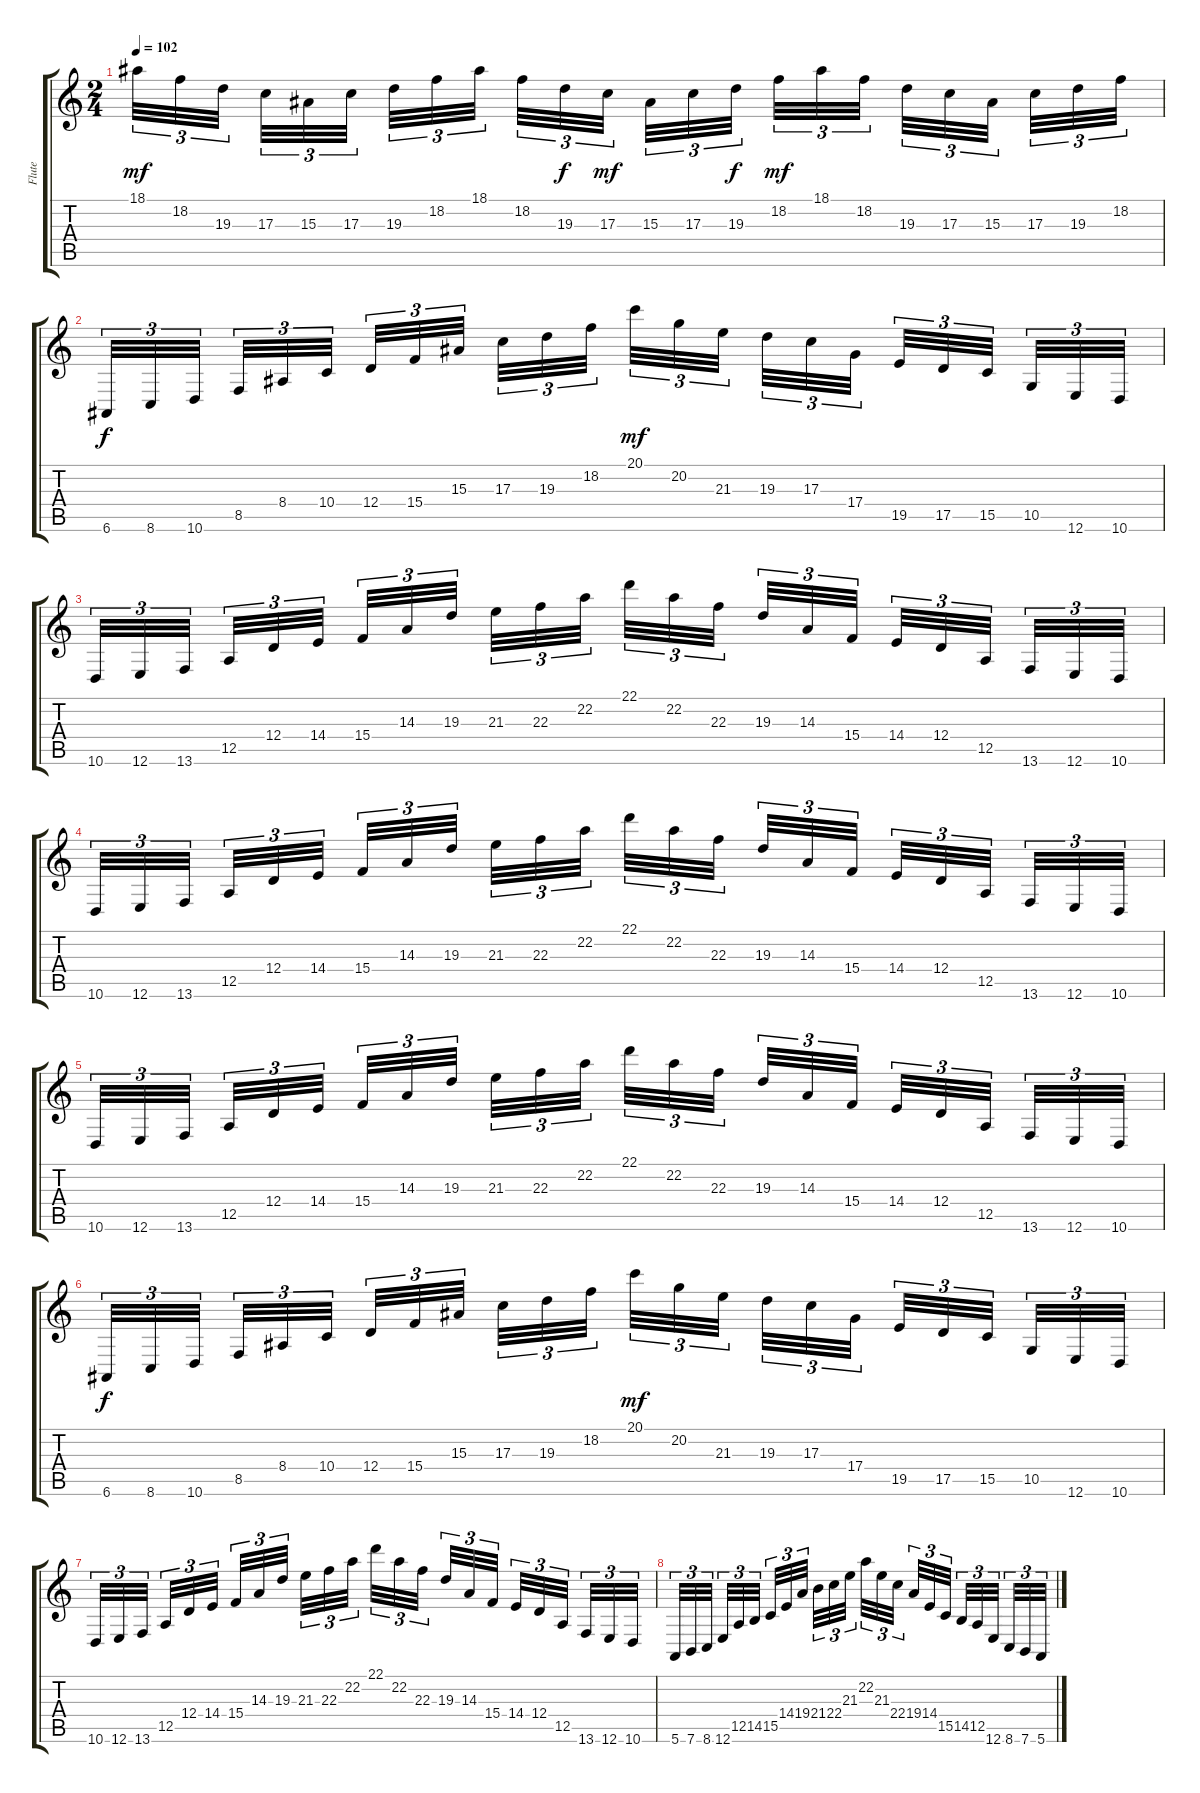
\track ("Flute" "Flute") {instrument flute}
\staff {score tabs}
\tuning (E4 B3 G3 D3 A2 E2) {hide}
\ts (2 4)
\tempo 102
\clef g2
\ks c
18.1.32{tu (3 2) dy mf} 18.2.32{tu (3 2)} 19.3.32{tu (3 2)} 17.3.32{tu (3 2)} 15.3.32{tu (3 2)} 17.3.32{tu (3 2)} 19.3.32{tu (3 2)} 18.2.32{tu (3 2)} 18.1.32{tu (3 2)} 18.2.32{tu (3 2)} 19.3.32{tu (3 2) dy f} 17.3.32{tu (3 2) dy mf} 15.3.32{tu (3 2)} 17.3.32{tu (3 2)} 19.3.32{tu (3 2) dy f} 18.2.32{tu (3 2) dy mf} 18.1.32{tu (3 2)} 18.2.32{tu (3 2)} 19.3.32{tu (3 2)} 17.3.32{tu (3 2)} 15.3.32{tu (3 2)} 17.3.32{tu (3 2)} 19.3.32{tu (3 2)} 18.2.32{tu (3 2)} |
6.6.32{tu (3 2) dy f} 8.6.32{tu (3 2)} 10.6.32{tu (3 2)} 8.5.32{tu (3 2)} 8.4.32{tu (3 2)} 10.4.32{tu (3 2)} 12.4.32{tu (3 2)} 15.4.32{tu (3 2)} 15.3.32{tu (3 2)} 17.3.32{tu (3 2)} 19.3.32{tu (3 2)} 18.2.32{tu (3 2)} 20.1.32{tu (3 2) dy mf} 20.2.32{tu (3 2)} 21.3.32{tu (3 2)} 19.3.32{tu (3 2)} 17.3.32{tu (3 2)} 17.4.32{tu (3 2)} 19.5.32{tu (3 2)} 17.5.32{tu (3 2)} 15.5.32{tu (3 2)} 10.5.32{tu (3 2)} 12.6.32{tu (3 2)} 10.6.32{tu (3 2)} |
10.6.32{tu (3 2)} 12.6.32{tu (3 2)} 13.6.32{tu (3 2)} 12.5.32{tu (3 2)} 12.4.32{tu (3 2)} 14.4.32{tu (3 2)} 15.4.32{tu (3 2)} 14.3.32{tu (3 2)} 19.3.32{tu (3 2)} 21.3.32{tu (3 2)} 22.3.32{tu (3 2)} 22.2.32{tu (3 2)} 22.1.32{tu (3 2)} 22.2.32{tu (3 2)} 22.3.32{tu (3 2)} 19.3.32{tu (3 2)} 14.3.32{tu (3 2)} 15.4.32{tu (3 2)} 14.4.32{tu (3 2)} 12.4.32{tu (3 2)} 12.5.32{tu (3 2)} 13.6.32{tu (3 2)} 12.6.32{tu (3 2)} 10.6.32{tu (3 2)} |
10.6.32{tu (3 2)} 12.6.32{tu (3 2)} 13.6.32{tu (3 2)} 12.5.32{tu (3 2)} 12.4.32{tu (3 2)} 14.4.32{tu (3 2)} 15.4.32{tu (3 2)} 14.3.32{tu (3 2)} 19.3.32{tu (3 2)} 21.3.32{tu (3 2)} 22.3.32{tu (3 2)} 22.2.32{tu (3 2)} 22.1.32{tu (3 2)} 22.2.32{tu (3 2)} 22.3.32{tu (3 2)} 19.3.32{tu (3 2)} 14.3.32{tu (3 2)} 15.4.32{tu (3 2)} 14.4.32{tu (3 2)} 12.4.32{tu (3 2)} 12.5.32{tu (3 2)} 13.6.32{tu (3 2)} 12.6.32{tu (3 2)} 10.6.32{tu (3 2)} |
10.6.32{tu (3 2)} 12.6.32{tu (3 2)} 13.6.32{tu (3 2)} 12.5.32{tu (3 2)} 12.4.32{tu (3 2)} 14.4.32{tu (3 2)} 15.4.32{tu (3 2)} 14.3.32{tu (3 2)} 19.3.32{tu (3 2)} 21.3.32{tu (3 2)} 22.3.32{tu (3 2)} 22.2.32{tu (3 2)} 22.1.32{tu (3 2)} 22.2.32{tu (3 2)} 22.3.32{tu (3 2)} 19.3.32{tu (3 2)} 14.3.32{tu (3 2)} 15.4.32{tu (3 2)} 14.4.32{tu (3 2)} 12.4.32{tu (3 2)} 12.5.32{tu (3 2)} 13.6.32{tu (3 2)} 12.6.32{tu (3 2)} 10.6.32{tu (3 2)} |
6.6.32{tu (3 2) dy f} 8.6.32{tu (3 2)} 10.6.32{tu (3 2)} 8.5.32{tu (3 2)} 8.4.32{tu (3 2)} 10.4.32{tu (3 2)} 12.4.32{tu (3 2)} 15.4.32{tu (3 2)} 15.3.32{tu (3 2)} 17.3.32{tu (3 2)} 19.3.32{tu (3 2)} 18.2.32{tu (3 2)} 20.1.32{tu (3 2) dy mf} 20.2.32{tu (3 2)} 21.3.32{tu (3 2)} 19.3.32{tu (3 2)} 17.3.32{tu (3 2)} 17.4.32{tu (3 2)} 19.5.32{tu (3 2)} 17.5.32{tu (3 2)} 15.5.32{tu (3 2)} 10.5.32{tu (3 2)} 12.6.32{tu (3 2)} 10.6.32{tu (3 2)} |
10.6.32{tu (3 2)} 12.6.32{tu (3 2)} 13.6.32{tu (3 2)} 12.5.32{tu (3 2)} 12.4.32{tu (3 2)} 14.4.32{tu (3 2)} 15.4.32{tu (3 2)} 14.3.32{tu (3 2)} 19.3.32{tu (3 2)} 21.3.32{tu (3 2)} 22.3.32{tu (3 2)} 22.2.32{tu (3 2)} 22.1.32{tu (3 2)} 22.2.32{tu (3 2)} 22.3.32{tu (3 2)} 19.3.32{tu (3 2)} 14.3.32{tu (3 2)} 15.4.32{tu (3 2)} 14.4.32{tu (3 2)} 12.4.32{tu (3 2)} 12.5.32{tu (3 2)} 13.6.32{tu (3 2)} 12.6.32{tu (3 2)} 10.6.32{tu (3 2)} |
5.6.32{tu (3 2)} 7.6.32{tu (3 2)} 8.6.32{tu (3 2)} 12.6.32{tu (3 2)} 12.5.32{tu (3 2)} 14.5.32{tu (3 2)} 15.5.32{tu (3 2)} 14.4.32{tu (3 2)} 19.4.32{tu (3 2)} 21.4.32{tu (3 2)} 22.4.32{tu (3 2)} 21.3.32{tu (3 2)} 22.2.32{tu (3 2)} 21.3.32{tu (3 2)} 22.4.32{tu (3 2)} 19.4.32{tu (3 2)} 14.4.32{tu (3 2)} 15.5.32{tu (3 2)} 14.5.32{tu (3 2)} 12.5.32{tu (3 2)} 12.6.32{tu (3 2)} 8.6.32{tu (3 2)} 7.6.32{tu (3 2)} 5.6.32{tu (3 2)}
